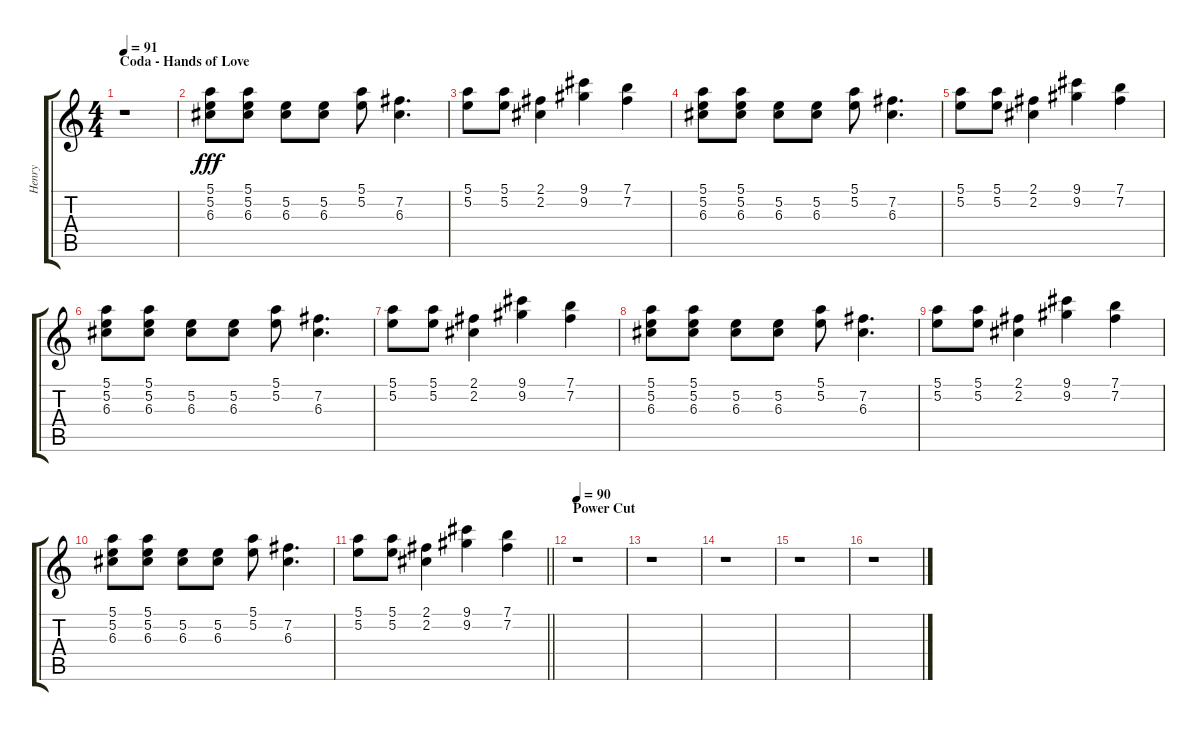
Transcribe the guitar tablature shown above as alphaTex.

\track ("Henry" "Henry") {instrument overdrivenguitar}
\staff {score tabs}
\tuning (E4 B3 G3 D3 A2 E2) {hide}
\ts (4 4)
\section ("" "Coda - Hands of Love")
\tempo 91
\clef g2
\ks c
r.1{dy fff} |
(5.1 5.2 6.3).8{volume 15} (5.1 5.2 6.3).8 (5.2 6.3).8 (5.2 6.3).8 (5.1 5.2).8 (7.2 6.3).4{d} |
(5.1 5.2).8{volume 15} (5.1 5.2).8 (2.1 2.2).4 (9.1 9.2).4 (7.1 7.2).4 |
(5.1 5.2 6.3).8{volume 15} (5.1 5.2 6.3).8 (5.2 6.3).8 (5.2 6.3).8 (5.1 5.2).8 (7.2 6.3).4{d} |
(5.1 5.2).8{volume 15} (5.1 5.2).8 (2.1 2.2).4 (9.1 9.2).4 (7.1 7.2).4 |
(5.1 5.2 6.3).8{volume 15} (5.1 5.2 6.3).8 (5.2 6.3).8 (5.2 6.3).8 (5.1 5.2).8 (7.2 6.3).4{d} |
(5.1 5.2).8{volume 15} (5.1 5.2).8 (2.1 2.2).4 (9.1 9.2).4 (7.1 7.2).4 |
(5.1 5.2 6.3).8{volume 15} (5.1 5.2 6.3).8 (5.2 6.3).8 (5.2 6.3).8 (5.1 5.2).8 (7.2 6.3).4{d} |
(5.1 5.2).8{volume 15} (5.1 5.2).8 (2.1 2.2).4 (9.1 9.2).4 (7.1 7.2).4 |
(5.1 5.2 6.3).8{volume 15} (5.1 5.2 6.3).8 (5.2 6.3).8 (5.2 6.3).8 (5.1 5.2).8 (7.2 6.3).4{d} |
\barLineRight lightlight
(5.1 5.2).8{volume 15} (5.1 5.2).8 (2.1 2.2).4 (9.1 9.2).4 (7.1 7.2).4 |
\section ("" "Power Cut")
\tempo 90
r.1 |
r.1 |
r.1 |
r.1 |
r.1
